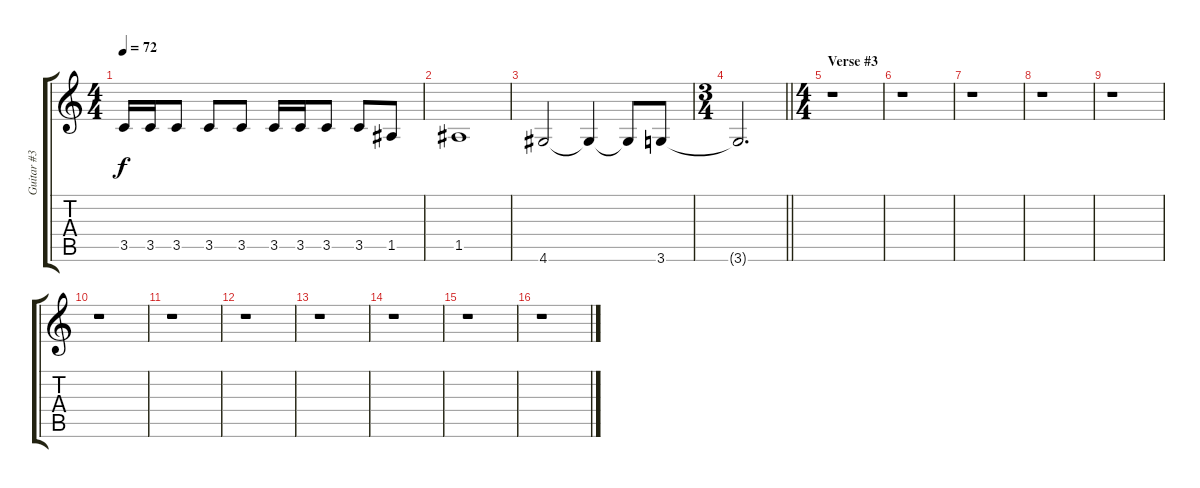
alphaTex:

\track ("Guitar #3" "Guitar #3") {instrument overdrivenguitar}
\staff {score tabs}
\tuning (E4 B3 G3 D3 A2 E2) {hide}
\ts (4 4)
\tempo 72
\clef g2
\ks c
3.5.16{dy f} 3.5.16 3.5.8 3.5.8 3.5.8 3.5.16 3.5.16 3.5.8 3.5.8 1.5.8 |
1.5.1{instrument electricguitarclean} |
4.6.2 4.6{t}.4 4.6{t}.8 3.6.8 |
\ts (3 4)
\barLineRight lightlight
3.6{t}.2{d} |
\ts (4 4)
\section ("" "Verse #3")
r.1 |
r.1 |
r.1 |
r.1 |
r.1 |
r.1 |
r.1 |
r.1 |
r.1 |
r.1 |
r.1 |
r.1
